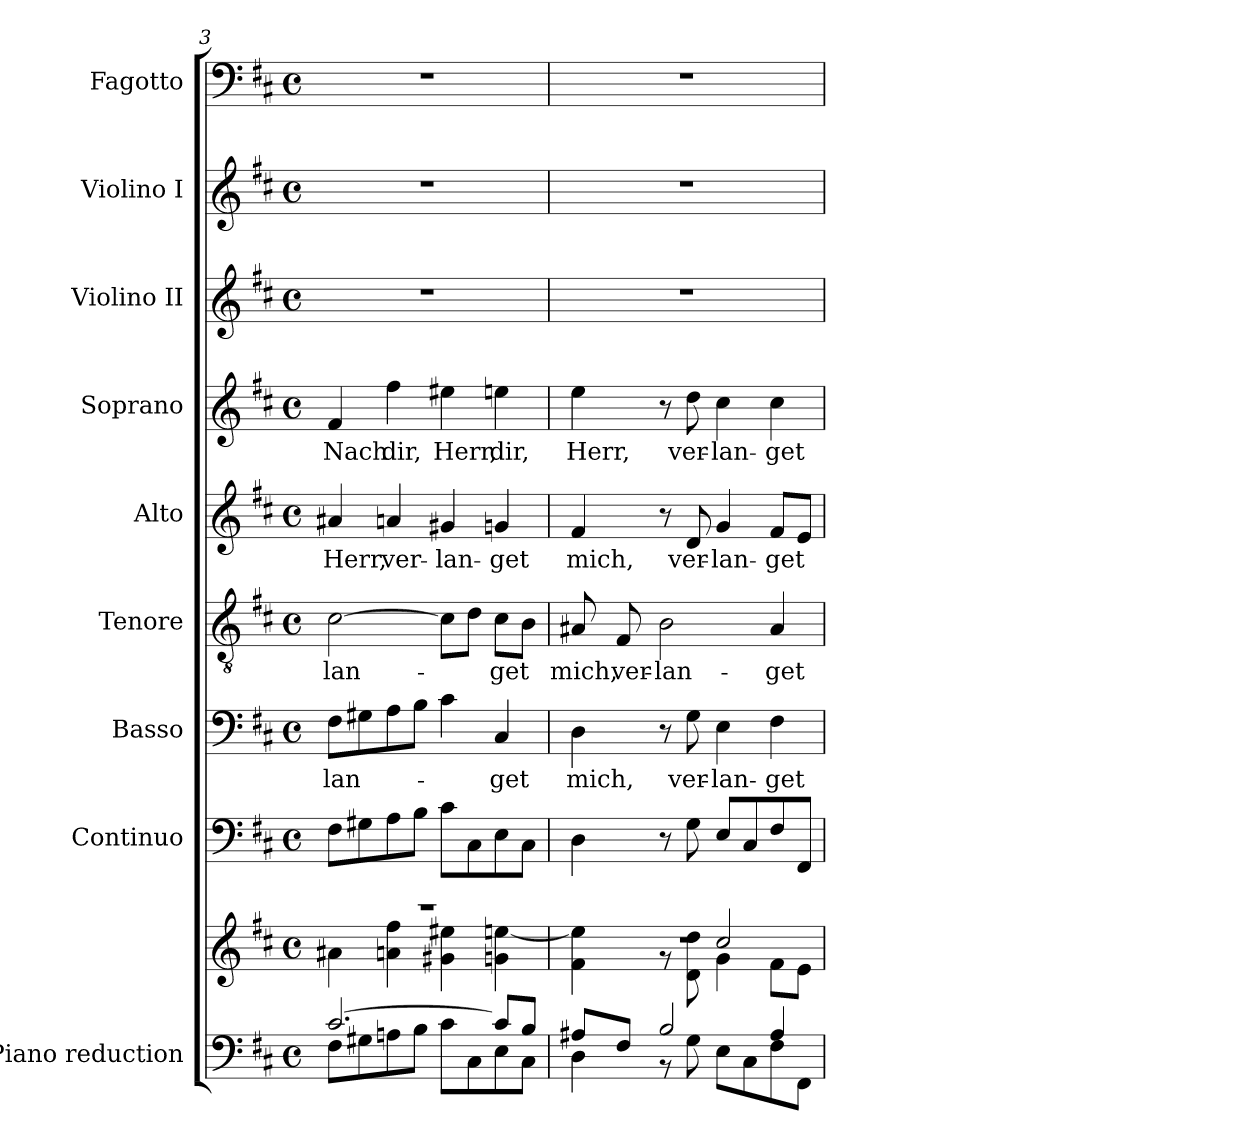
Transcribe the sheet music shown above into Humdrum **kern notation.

**kern	**kern	**kern	**kern	**text	**kern	**text	**kern	**text	**kern	**text	**kern	**kern	**kern
*part9	*part9	*part8	*part7	*part7	*part6	*part6	*part5	*part5	*part4	*part4	*part3	*part2	*part1
*staff10	*staff9	*staff8	*staff7	*staff7	*staff6	*staff6	*staff5	*staff5	*staff4	*staff4	*staff3	*staff2	*staff1
*I"Piano reduction	*	*I"Continuo	*I"Basso	*	*I"Tenore	*	*I"Alto	*	*I"Soprano	*	*I"Violino II	*I"Violino I	*I"Fagotto
*I'Pno	*	*	*	*	*	*	*	*	*	*	*I'Vln	*I'Vln	*
*clefF4	*clefG2	*clefF4	*clefF4	*	*clefGv2	*	*clefG2	*	*clefG2	*	*clefG2	*clefG2	*clefF4
*k[f#c#]	*k[f#c#]	*k[f#c#]	*k[f#c#]	*	*k[f#c#]	*	*k[f#c#]	*	*k[f#c#]	*	*k[f#c#]	*k[f#c#]	*k[f#c#]
*M4/4	*M4/4	*M4/4	*M4/4	*	*M4/4	*	*M4/4	*	*M4/4	*	*M4/4	*M4/4	*M4/4
*met(c)	*met(c)	*met(c)	*met(c)	*	*met(c)	*	*met(c)	*	*met(c)	*	*met(c)	*met(c)	*met(c)
=3	=3	=3	=3	=3	=3	=3	=3	=3	=3	=3	=3	=3	=3
*^	*^	*	*	*	*	*	*	*	*	*	*	*	*
!	!	!	!	!	!	!LO:LY:b	!	!LO:LY:b	!	!LO:LY:b	!	!LO:LY:b	!	!	!
[2.c#!/	8F#\L	1r	4a#X!\	8F#\L	8F#\L	lan-	[2c#\	-lan-	4a#X/	Herr,	4f#/	Nach	1r	1r	1r
.	8G#X\	.	.	8G#X\	8G#X\	.	.	.	.	.	.	.	.	.	.
!	!	!	!	!	!	!	!	!	!	!LO:LY:b	!	!LO:LY:b	!	!	!
.	8An\	.	4an!\ 4ff#!\	8A\	8A\	.	.	.	4an/	ver-	4ff#\	dir,	.	.	.
.	8B\J	.	.	8B\J	8B\J	.	.	.	.	.	.	.	.	.	.
!	!	!	!	!	!	!	!	!	!	!LO:LY:b	!	!LO:LY:b	!	!	!
.	8c#\L	.	4g#X!\ 4ee#X!\	8c#\L	4c#\	.	8c#\L]	.	4g#X/	lan-	4ee#X\	Herr,	.	.	.
.	8C#\	.	.	8C#\	.	.	8d\J	.	.	.	.	.	.	.	.
!	!	!	!	!	!	!LO:LY:b	!	!LO:LY:b	!	!LO:LY:b	!	!LO:LY:b	!	!	!
8c#!/L]	8E\	.	4gn!\ [4een!\	8E\	4C#/	get	8c#\L	-get	4gn/	get	4een\	dir,	.	.	.
8B!/J	8C#\J	.	.	8C#\J	.	.	8B\J	.	.	.	.	.	.	.	.
=4	=4	=4	=4	=4	=4	=4	=4	=4	=4	=4	=4	=4	=4	=4	=4
*	*	*	*^	*	*	*	*	*	*	*	*	*	*	*	*
!	!	!	!	!	!	!	!LO:LY:b	!	!LO:LY:b	!	!LO:LY:b	!	!LO:LY:b	!	!	!
8A#X!/L	4D\	1r	4f#!\ 4ee!\]	2ryy	4D\	4D\	mich,	8A#X/	mich,	4f#/	mich,	4ee\	Herr,	1r	1r	1r
!	!	!	!	!	!	!	!	!	!LO:LY:b	!	!	!	!	!	!	!
8F#!/J	.	.	.	.	.	.	.	8F#/	ver-	.	.	.	.	.	.	.
!	!	!	!	!	!	!	!	!	!LO:LY:b	!	!	!	!	!	!	!
2B!/	8r	.	8r	.	8r	8r	.	2B\	-lan-	8r	.	8r	.	.	.	.
!	!	!	!	!	!	!	!LO:LY:b	!	!	!	!LO:LY:b	!	!LO:LY:b	!	!	!
.	8G\	.	8d!\ 8dd!\	.	8G\	8G\	ver-	.	.	8d/	ver-	8dd\	ver-	.	.	.
!	!	!	!	!	!	!	!LO:LY:b	!	!	!	!LO:LY:b	!	!LO:LY:b	!	!	!
.	8E\L	.	4g!\	2cc#!/	8E/L	4E\	lan-	.	.	4g/	lan-	4cc#\	lan-	.	.	.
.	8C#\	.	.	.	8C#/	.	.	.	.	.	.	.	.	.	.	.
!	!	!	!	!	!	!	!LO:LY:b	!	!LO:LY:b	!	!LO:LY:b	!	!LO:LY:b	!	!	!
4A#!/	8F#\	.	8f#!\L	.	8F#/	4F#\	get	4A#/	-get	8f#/L	get	4cc#\	get	.	.	.
.	8FF#\J	.	8e!\J	.	8FF#/J	.	.	.	.	8e/J	.	.	.	.	.	.
*v	*v	*	*	*	*	*	*	*	*	*	*	*	*	*	*	*
*	*v	*v	*v	*	*	*	*	*	*	*	*	*	*	*	*
=	=	=	=	=	=	=	=	=	=	=	=	=	=
*-	*-	*-	*-	*-	*-	*-	*-	*-	*-	*-	*-	*-	*-
